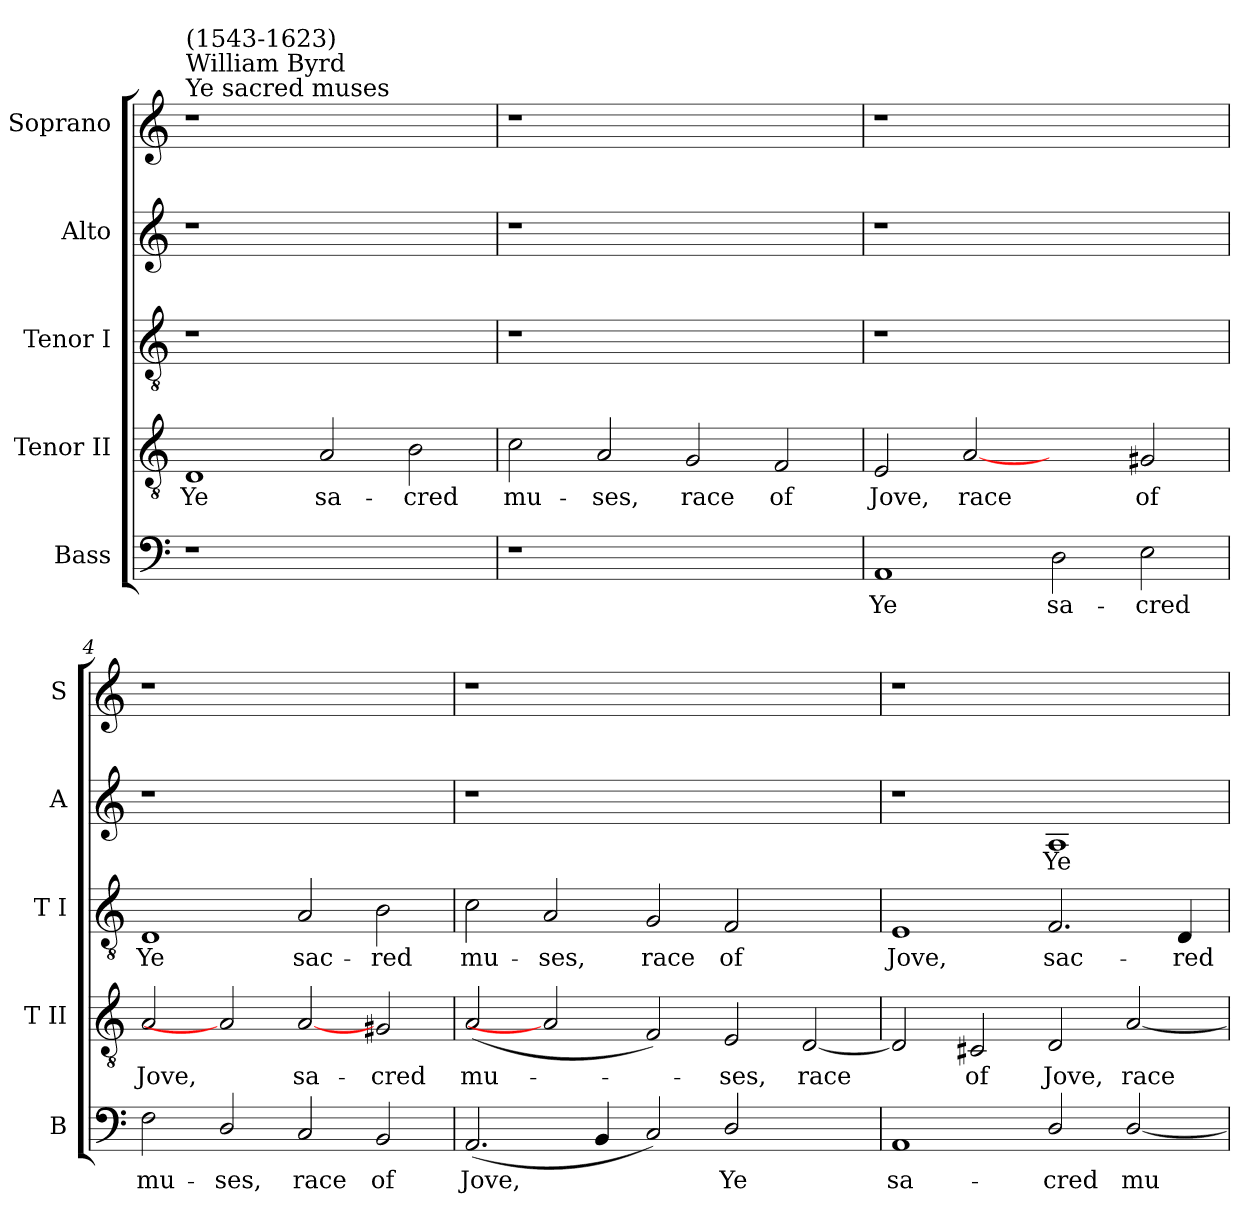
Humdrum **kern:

**kern	**text	**kern	**text	**kern	**text	**kern	**text	**kern
*part5	*part5	*part4	*part4	*part3	*part3	*part2	*part2	*part1
*staff5	*staff5	*staff4	*staff4	*staff3	*staff3	*staff2	*staff2	*staff1
*I"Bass	*	*I"Tenor II	*	*I"Tenor I	*	*I"Alto	*	*I"Soprano
*I'B	*	*I'T II	*	*I'T I	*	*I'A	*	*I'S
*clefF4	*	*clefGv2	*	*clefGv2	*	*clefG2	*	*clefG2
*k[]	*	*k[]	*	*k[]	*	*k[]	*	*k[]
*MM160	*	*MM160	*	*MM160	*	*MM160	*	*MM160
=1	=1	=1	=1	=1	=1	=1	=1	=1
!	!	!	!	!	!	!	!	!LO:TX:a:t=Ye sacred muses
!	!	!	!	!	!	!	!	!LO:TX:a:t=William Byrd
!	!	!	!	!	!	!	!	!LO:TX:a:t=(1543-1623)
!	!	!	!LO:LY:b	!	!	!	!	!
1r	.	1D	Ye	1r	.	1r	.	1r
!	!	!	!LO:LY:b	!	!	!	!	!
1ryy	.	2A/	sa-	1ryy	.	1ryy	.	1ryy
!	!	!	!LO:LY:b	!	!	!	!	!
.	.	2B\	-cred	.	.	.	.	.
=2	=2	=2	=2	=2	=2	=2	=2	=2
!	!	!	!LO:LY:b	!	!	!	!	!
1r	.	2c\	mu-	1r	.	1r	.	1r
!	!	!	!LO:LY:b	!	!	!	!	!
.	.	2A/	-ses,	.	.	.	.	.
!	!	!	!LO:LY:b	!	!	!	!	!
1ryy	.	2G/	race	1ryy	.	1ryy	.	1ryy
!	!	!	!LO:LY:b	!	!	!	!	!
.	.	2F/	of	.	.	.	.	.
=3	=3	=3	=3	=3	=3	=3	=3	=3
!	!LO:LY:b	!	!LO:LY:b	!	!	!	!	!
1AA	Ye	2E/	Jove,	1r	.	1r	.	1r
!	!	!	!LO:LY:b	!	!	!	!	!
.	.	[2A	race	.	.	.	.	.
!	!LO:LY:b	!	!	!	!	!	!	!
2D\	sa-	2ryy	.	1ryy	.	1ryy	.	1ryy
!	!LO:LY:b	!	!LO:LY:b	!	!	!	!	!
2E\	-cred	2G#X/	of	.	.	.	.	.
=4	=4	=4	=4	=4	=4	=4	=4	=4
!	!LO:LY:b	!	!LO:LY:b	!	!LO:LY:b	!	!	!
2F\	mu-	2A/	Jove,	1D	Ye	1r	.	1r
!	!LO:LY:b	!	!	!	!	!	!	!
2D/	-ses,	2A]	.	.	.	.	.	.
!	!LO:LY:b	!	!LO:LY:b	!	!LO:LY:b	!	!	!
2C/	race	[2A	sa-	2A/	sac-	1ryy	.	1ryy
!	!LO:LY:b	!	!LO:LY:b	!	!LO:LY:b	!	!	!
2BB/	of	2G#X/	-cred	2B\	-red	.	.	.
!!LO:LB:g=z
=5	=5	=5	=5	=5	=5	=5	=5	=5
!	!LO:LY:b	!	!LO:LY:b	!	!LO:LY:b	!	!	!
(<2.AA/	Jove,	(<2A/	mu-	2c\	mu-	1r	.	1r
!	!	!	!	!	!LO:LY:b	!	!	!
.	.	2A]	.	2A/	-ses,	.	.	.
4BB/	.	.	.	.	.	.	.	.
!	!	!	!	!	!LO:LY:b	!	!	!
2C/)	.	2F/)	.	2G/	race	1.ryy	.	1.ryy
!	!LO:LY:b	!	!LO:LY:b	!	!LO:LY:b	!	!	!
2D/	Ye	2E/	ses,	2F/	of	.	.	.
!	!	!	!LO:LY:b	!	!	!	!	!
2ryy	.	[2D/	race	2ryy	.	.	.	.
=6	=6	=6	=6	=6	=6	=6	=6	=6
!	!LO:LY:b	!	!	!	!LO:LY:b	!	!	!
1AA	sa-	2D/]	.	1E	Jove,	1r	.	1r
!	!	!	!LO:LY:b	!	!	!	!	!
.	.	2C#X/	of	.	.	.	.	.
!	!LO:LY:b	!	!LO:LY:b	!	!LO:LY:b	!	!LO:LY:b	!
2D/	-cred	2D/	Jove,	2.F/	sac-	1A	Ye	1ryy
!	!LO:LY:b	!	!LO:LY:b	!	!	!	!	!
[2D/	mu-	[2A/	race	.	.	.	.	.
!	!	!	!	!	!LO:LY:b	!	!	!
.	.	.	.	4D/	-red	.	.	.
=	=	=	=	=	=	=	=	=
*-	*-	*-	*-	*-	*-	*-	*-	*-
